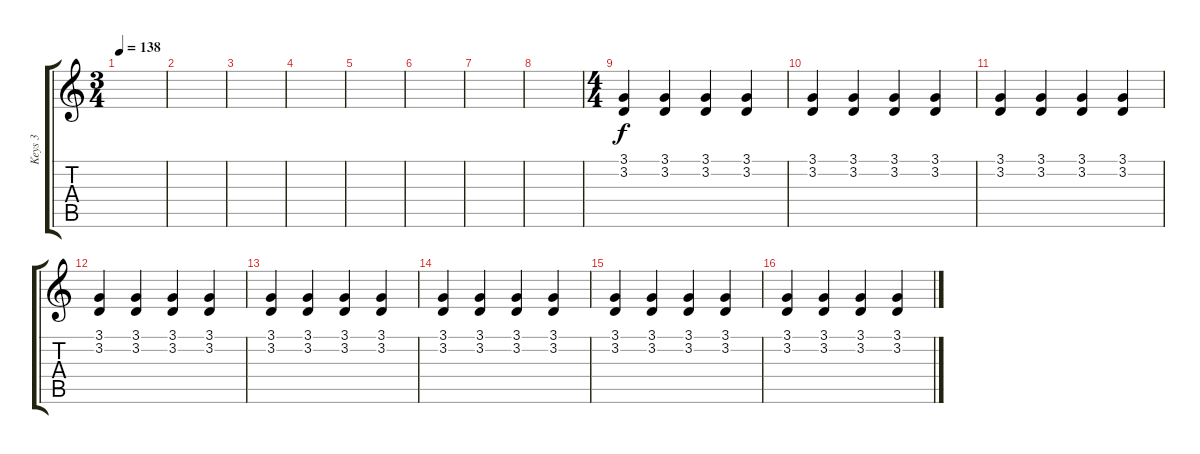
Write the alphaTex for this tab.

\track ("Keys 3" "Keys 3") {instrument cello}
\staff {score tabs}
\tuning (E4 B3 G3 D3 A2 E2) {hide}
\ts (3 4)
\tempo 138
\clef g2
\ks c
|
|
|
|
|
|
|
|
\ts (4 4)
(3.1 3.2).4 (3.1 3.2).4 (3.1 3.2).4 (3.1 3.2).4 |
(3.1 3.2).4 (3.1 3.2).4 (3.1 3.2).4 (3.1 3.2).4 |
(3.1 3.2).4 (3.1 3.2).4 (3.1 3.2).4 (3.1 3.2).4 |
(3.1 3.2).4 (3.1 3.2).4 (3.1 3.2).4 (3.1 3.2).4 |
(3.1 3.2).4 (3.1 3.2).4 (3.1 3.2).4 (3.1 3.2).4 |
(3.1 3.2).4 (3.1 3.2).4 (3.1 3.2).4 (3.1 3.2).4 |
(3.1 3.2).4 (3.1 3.2).4 (3.1 3.2).4 (3.1 3.2).4 |
(3.1 3.2).4 (3.1 3.2).4 (3.1 3.2).4 (3.1 3.2).4
